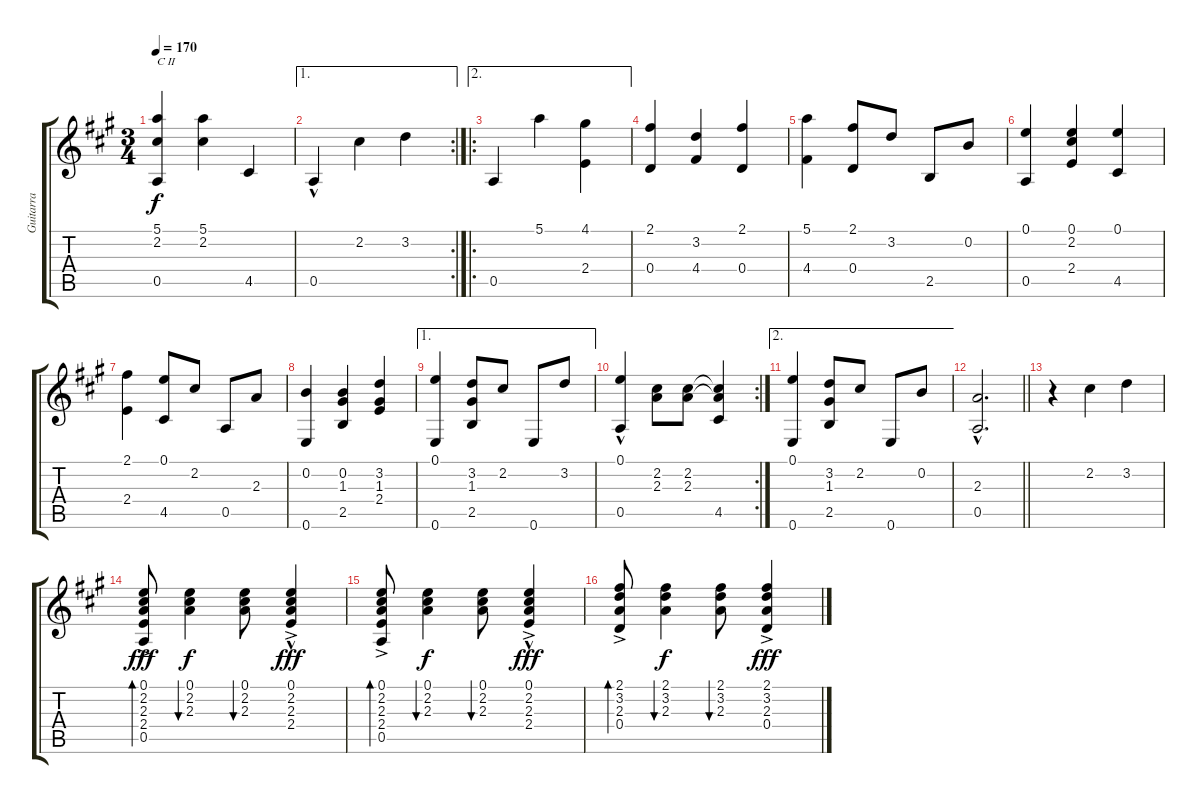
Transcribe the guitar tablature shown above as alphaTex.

\track ("Guitarra" "Guitarra") {instrument acousticguitarnylon}
\staff {score tabs}
\tuning (E4 B3 G3 D3 A2 E2) {hide}
\ts (3 4)
\tempo 170
\clef g2
\ks a
(5.1 2.2 0.5).4{txt "C II" dy f} (5.1 2.2).4 4.5.4 |
\ae 1
\rc 2
0.5{hac}.4 2.2.4 3.2.4 |
\ae 2
\ro
0.5.4 5.1.4 (4.1 2.4).4 |
(2.1 0.4).4 (3.2 4.4).4 (2.1 0.4).4 |
(5.1 4.4).4 (2.1 0.4).8 3.2.8 2.5.8 0.2.8 |
(0.1 0.5).4 (0.1 2.2 2.4).4 (0.1 4.5).4 |
(2.1 2.4).4 (0.1 4.5).8 2.2.8 0.5.8 2.3.8 |
(0.2 0.6).4 (0.2 1.3 2.5).4 (3.2 1.3 2.4).4 |
\ae 1
(0.1 0.6).4 (3.2 1.3 2.5).8 2.2.8 0.6.8 3.2.8 |
\rc 2
(0.1{hac} 0.5).4 (2.2 2.3).8 (2.2 2.3).8 (2.2{t} 2.3{t} 4.5).4 |
\ae 2
(0.1 0.6).4 (3.2 1.3 2.5).8 2.2.8 0.6.8 0.2.8 |
\barLineRight lightlight
(2.3{hac} 0.5{hac}).2{d} |
r.4 2.2.4 3.2.4 |
(0.1{ac} 2.2{ac} 2.3{ac} 2.4{ac} 0.5{ac}).8{bd 60 dy fff} (0.1 2.2 2.3).4{bu 60 dy f} (0.1 2.2 2.3).8{bu 60} (0.1{ac} 2.2{ac} 2.3{ac} 2.4{hac}).4{dy fff} |
(0.1{ac} 2.2{ac} 2.3{ac} 2.4{ac} 0.5{ac}).8{bd 60} (0.1 2.2 2.3).4{bu 60 dy f} (0.1 2.2 2.3).8{bu 60} (0.1{ac} 2.2{ac} 2.3{ac} 2.4{hac}).4{dy fff} |
(2.1{ac} 3.2{ac} 2.3{ac} 0.4{ac}).8{bd 60} (2.1 3.2 2.3).4{bu 60 dy f} (2.1 3.2 2.3).8{bu 60} (2.1{ac} 3.2{ac} 2.3{ac} 0.4{ac}).4{dy fff}
